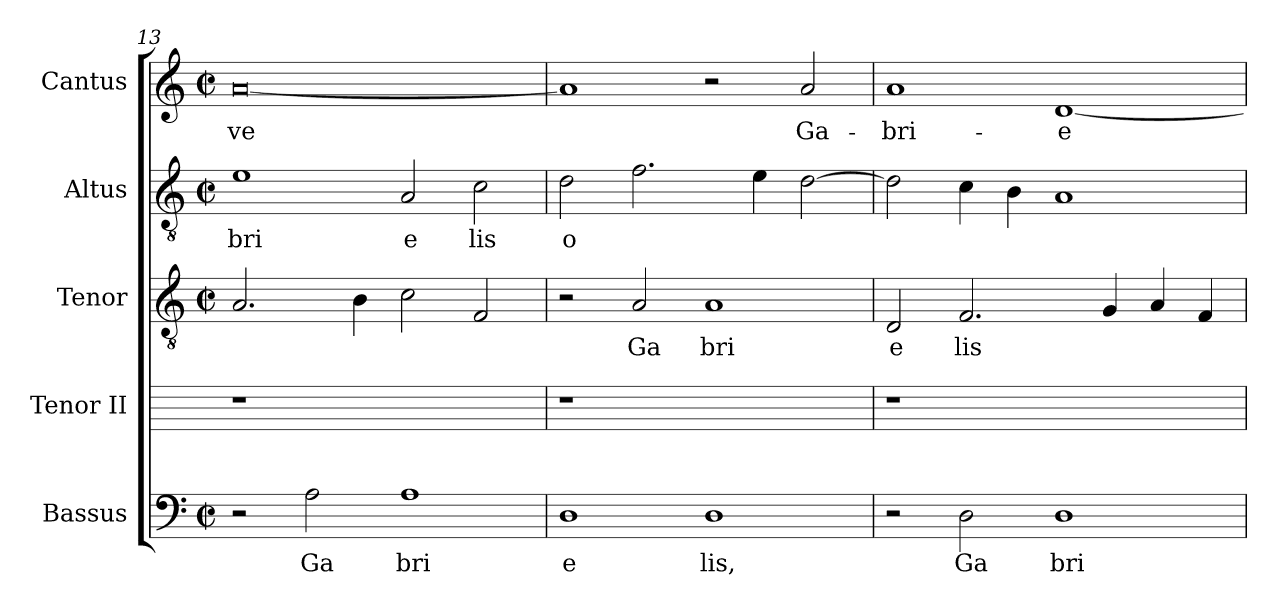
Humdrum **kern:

**kern	**text	**kern	**kern	**text	**kern	**text	**kern	**text
*part5	*part5	*part4	*part3	*part3	*part2	*part2	*part1	*part1
*staff5	*staff5	*staff4	*staff3	*staff3	*staff2	*staff2	*staff1	*staff1
*I"Bassus	*	*I"Tenor II	*I"Tenor	*	*I"Altus	*	*I"Cantus	*
*I'Bassus	*	*	*I'Tenor	*	*I'Altus	*	*I'Cantus	*
*clefF4	*	*	*clefGv2	*	*clefGv2	*	*clefG2	*
*	*	*	*k[]	*	*k[]	*	*	*
*	*	*	*C:	*	*C:	*	*	*
*M2/2	*	*	*M2/2	*	*M2/2	*	*M2/2	*
*met(c|)	*	*	*met(c|)	*	*met(c|)	*	*met(c|)	*
=13	=13	=13	=13	=13	=13	=13	=13	=13
!	!	!	!	!	!	!LO:LY:b:cj	!	!LO:LY:b:cj
2r	.	1r	2.A/	.	1e	bri	[<0a	-ve
!	!LO:LY:b:cj	!	!	!	!	!	!	!
2A\	Ga	.	.	.	.	.	.	.
.	.	.	4B\	.	.	.	.	.
!	!LO:LY:b:cj	!	!	!	!	!LO:LY:b:cj	!	!
1A	bri	1ryy	2c\	.	2A/	e	.	.
!	!	!	!	!	!	!LO:LY:b:cj	!	!
.	.	.	2F/	.	2c\	lis	.	.
=14	=14	=14	=14	=14	=14	=14	=14	=14
!	!LO:LY:b:cj	!	!	!	!	!LO:LY:b:cj	!	!
1D	e	1r	2r	.	2d\	o	1a]	.
!	!	!	!	!LO:LY:b:cj	!	!	!	!
.	.	.	2A/	Ga	2.f\	.	.	.
!	!LO:LY:b:cj	!	!	!LO:LY:b:cj	!	!	!	!
1D	lis,	1ryy	1A	bri	.	.	2r	.
.	.	.	.	.	4e\	.	.	.
!	!	!	!	!	!	!	!	!LO:LY:b:cj
.	.	.	.	.	[>2d\	.	2a/	Ga-
=15	=15	=15	=15	=15	=15	=15	=15	=15
!	!	!	!	!LO:LY:b:cj	!	!	!	!LO:LY:b:cj
2r	.	1r	2D/	e	2d\]	.	1a	-bri-
!	!LO:LY:b:cj	!	!	!LO:LY:b:cj	!	!	!	!
2D\	Ga	.	2.F/	lis	4c\	.	.	.
.	.	.	.	.	4B\	.	.	.
!	!LO:LY:b:cj	!	!	!	!	!	!	!LO:LY:b:rj
1D	bri	1ryy	.	.	1A	.	[>1d	-e-
.	.	.	4G/	.	.	.	.	.
.	.	.	4A/	.	.	.	.	.
.	.	.	4F/	.	.	.	.	.
=	=	=	=	=	=	=	=	=
*-	*-	*-	*-	*-	*-	*-	*-	*-
